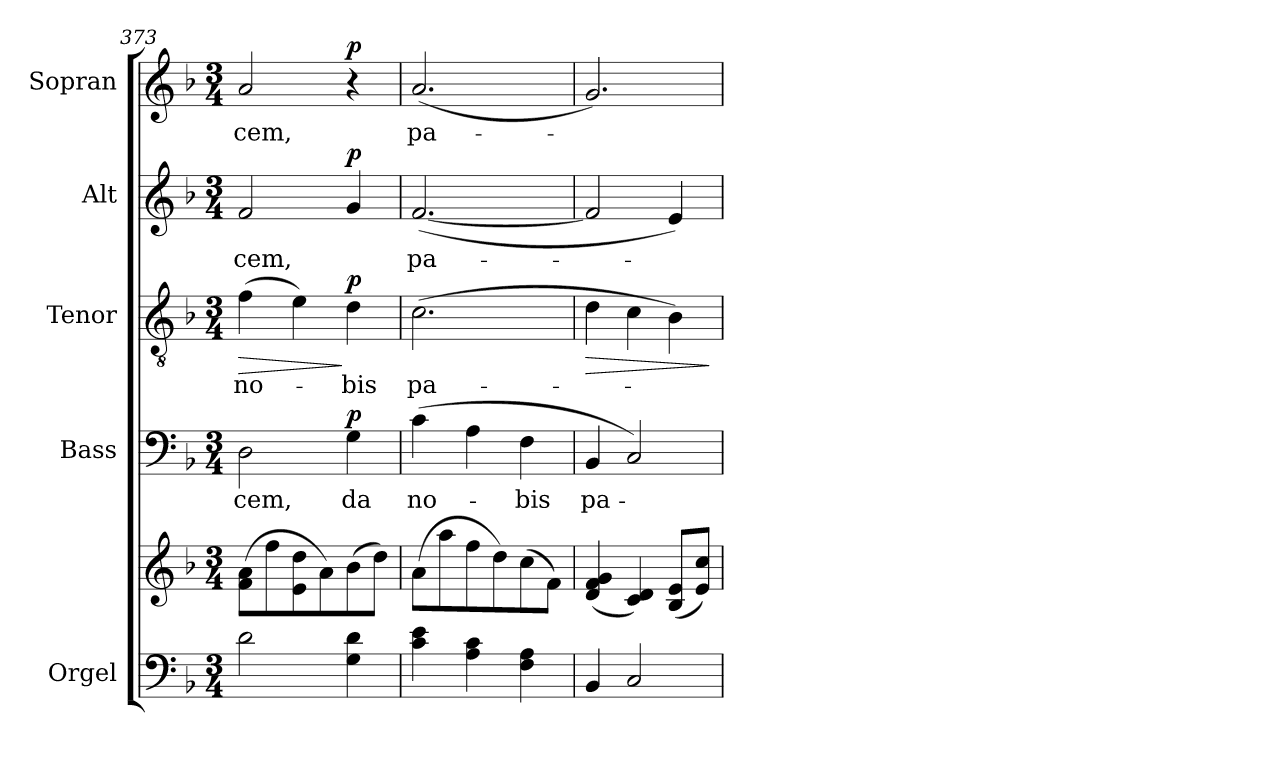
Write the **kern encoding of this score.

**kern	**kern	**kern	**text	**dynam	**kern	**text	**dynam	**kern	**text	**dynam	**kern	**text	**dynam
*part5	*part5	*part4	*part4	*part4	*part3	*part3	*part3	*part2	*part2	*part2	*part1	*part1	*part1
*staff6	*staff5	*staff4	*staff4	*staff4	*staff3	*staff3	*staff3	*staff2	*staff2	*staff2	*staff1	*staff1	*staff1
*I"Orgel	*	*I"Bass	*	*	*I"Tenor	*	*	*I"Alt	*	*	*I"Sopran	*	*
*I'Org.	*	*I'B.	*	*	*I'T.	*	*	*I'A.	*	*	*I'S.	*	*
*clefF4	*clefG2	*clefF4	*	*	*clefGv2	*	*	*clefG2	*	*	*clefG2	*	*
*k[b-]	*k[b-]	*k[b-]	*	*	*k[b-]	*	*	*k[b-]	*	*	*k[b-]	*	*
*F:	*F:	*F:	*	*	*F:	*	*	*F:	*	*	*F:	*	*
*M3/4	*M3/4	*M3/4	*	*	*M3/4	*	*	*M3/4	*	*	*M3/4	*	*
=373	=373	=373	=373	=373	=373	=373	=373	=373	=373	=373	=373	=373	=373
!	!	!	!LO:LY:b	!	!	!LO:LY:b	!LO:HP:b	!	!LO:LY:b	!	!	!LO:LY:b	!
2d\	(>8f\ 8a\L	2D\	-cem,	.	(>4f\	no-	>	2f/	-cem,	.	2a/	-cem,	.
.	8ff\	.	.	.	.	.	.	.	.	.	.	.	.
.	8e\ 8dd\	.	.	.	4e\)	.	.	.	.	.	.	.	.
.	8a\)	.	.	.	.	.	.	.	.	.	.	.	.
!	!	!	!LO:LY:b	!LO:DY:a	!	!LO:LY:b	!LO:DY:n=1:a	!	!	!LO:DY:a	!	!	!LO:DY:a
4G\ 4d\	(>8b-\	4G\	da	p	4d\	-bis	] p	4g/	.	p	4r	.	p
.	8dd\J)	.	.	.	.	.	.	.	.	.	.	.	.
=374	=374	=374	=374	=374	=374	=374	=374	=374	=374	=374	=374	=374	=374
!	!	!	!LO:LY:b	!	!	!LO:LY:b	!	!	!LO:LY:b	!	!	!LO:LY:b	!
4c\ 4e\	(>8a\L	(>4c\	no-	.	(>2.c\	pa-	.	(<[2.f/	pa-	.	(<2.a/	pa-	.
.	8aa\	.	.	.	.	.	.	.	.	.	.	.	.
4A\ 4c\	8ff\	4A\	.	.	.	.	.	.	.	.	.	.	.
.	8dd\)	.	.	.	.	.	.	.	.	.	.	.	.
!	!	!	!LO:LY:b	!	!	!	!	!	!	!	!	!	!
4F\ 4A\	(>8cc\	4F\	-bis	.	.	.	.	.	.	.	.	.	.
.	8f\J)	.	.	.	.	.	.	.	.	.	.	.	.
=375	=375	=375	=375	=375	=375	=375	=375	=375	=375	=375	=375	=375	=375
!	!	!	!LO:LY:b	!	!	!	!LO:HP:b	!	!	!	!	!	!
4BB-/	(<4d/ 4f/ 4g/	4BB-/	pa-	.	4d\	.	>	2f/]	.	.	2.g/)	.	.
2C/	4c/ 4d/)	2C/)	.	.	4c\	.	.	.	.	.	.	.	.
.	(<8B-/ 8e/L	.	.	.	4B-\)	.	.	4e/)	.	.	.	.	.
.	8e/ 8cc/J)	.	.	.	.	.	.	.	.	.	.	.	.
.	.	.	.	.	.	.	]	.	.	.	.	.	.
=	=	=	=	=	=	=	=	=	=	=	=	=	=
*-	*-	*-	*-	*-	*-	*-	*-	*-	*-	*-	*-	*-	*-
